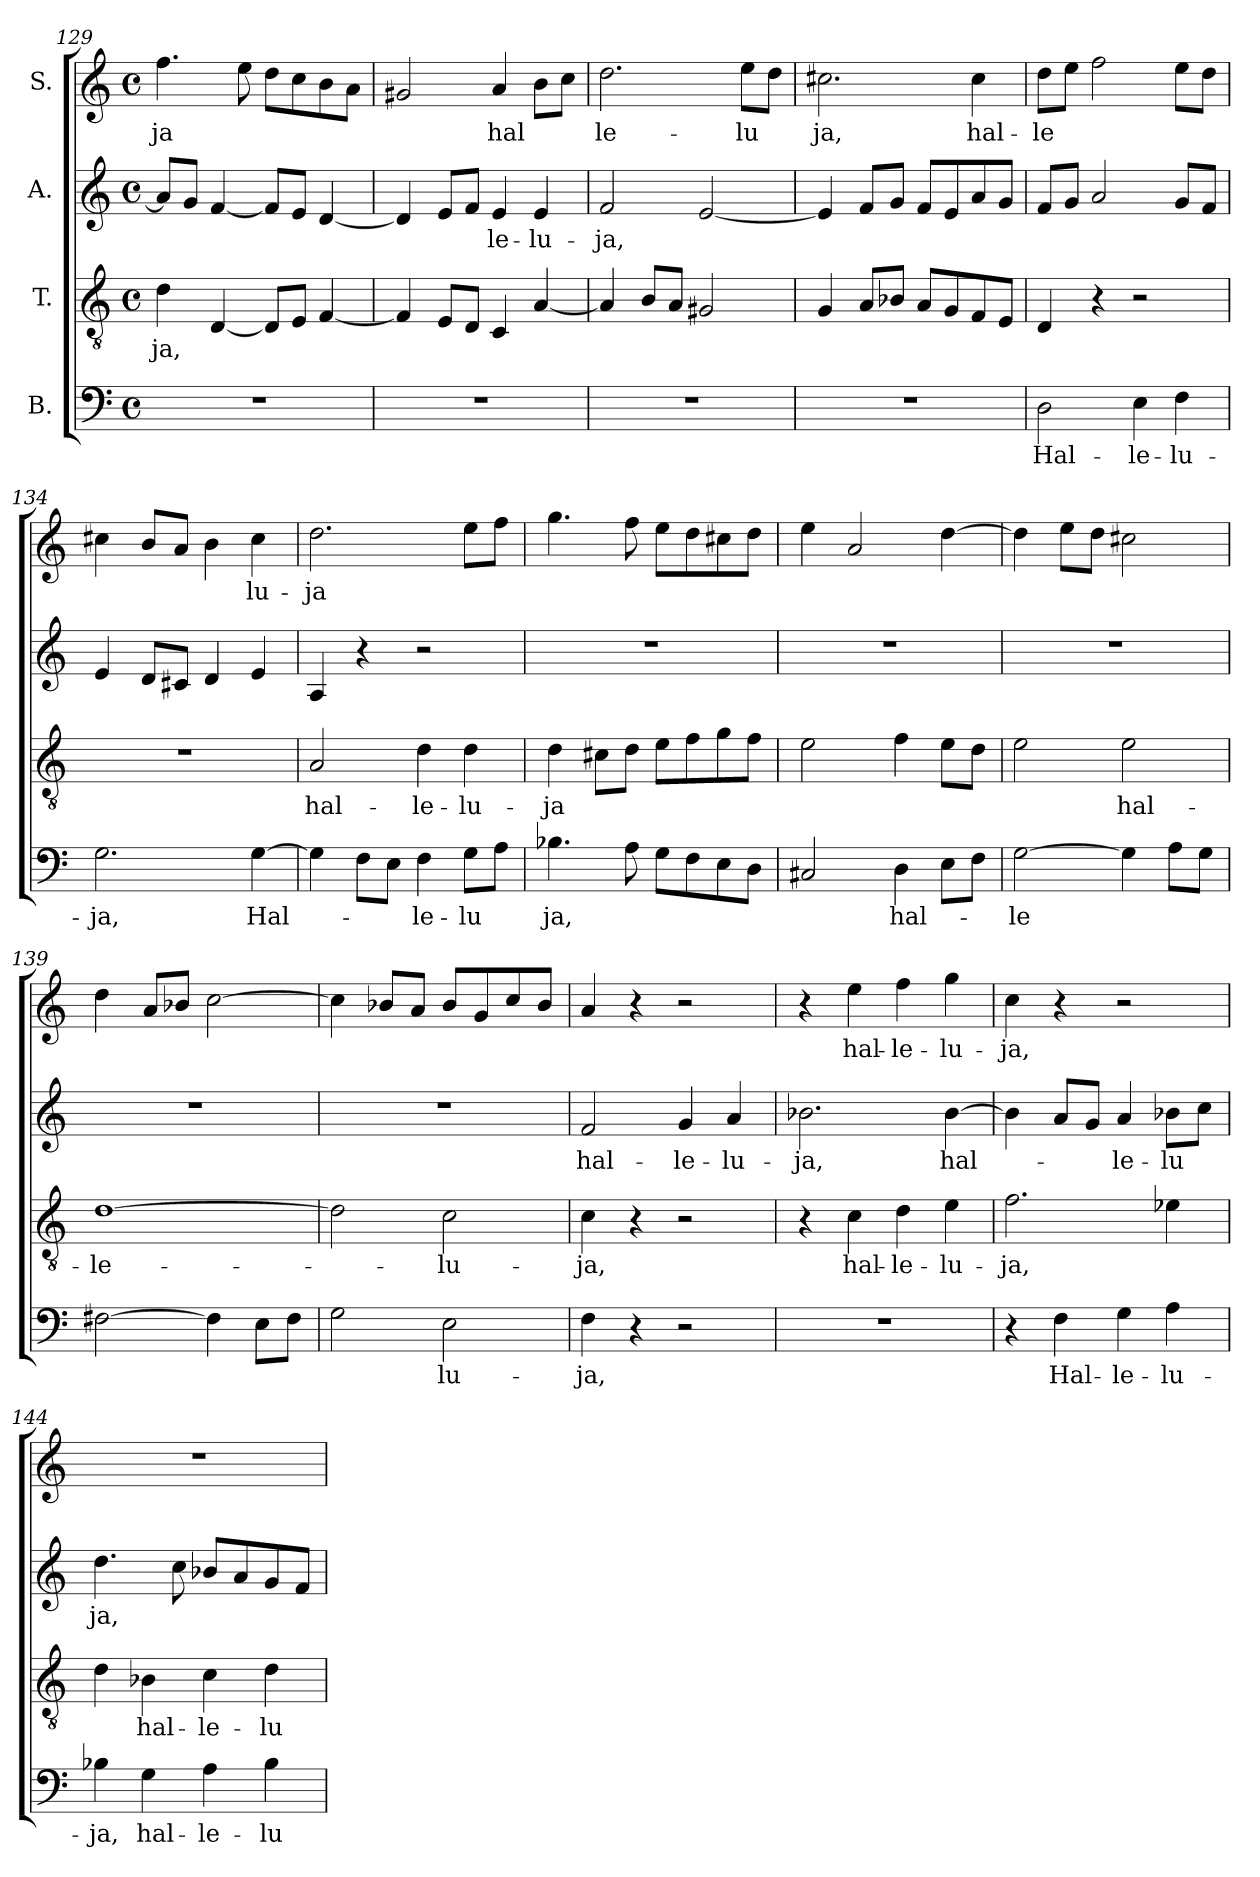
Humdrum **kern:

**kern	**text	**kern	**text	**kern	**text	**kern	**text
*part4	*part4	*part3	*part3	*part2	*part2	*part1	*part1
*staff4	*staff4	*staff3	*staff3	*staff2	*staff2	*staff1	*staff1
*I"B.	*	*I"T.	*	*I"A.	*	*I"S.	*
*clefF4	*	*clefGv2	*	*clefG2	*	*clefG2	*
*k[]	*	*k[]	*	*k[]	*	*k[]	*
*M4/4	*	*M4/4	*	*M4/4	*	*M4/4	*
*met(c)	*	*met(c)	*	*met(c)	*	*met(c)	*
=129	=129	=129	=129	=129	=129	=129	=129
!	!	!	!LO:LY:b	!	!	!	!LO:LY:b
1r	.	4d\	-ja,	8a/L]	.	4.ff\	ja
.	.	.	.	8g/J	.	.	.
.	.	[4D/	.	[4f/	.	.	.
.	.	.	.	.	.	8ee\	.
.	.	8D/L]	.	8f/L]	.	8dd\L	.
.	.	8E/J	.	8e/J	.	8cc\	.
.	.	[4F/	.	[4d/	.	8b\	.
.	.	.	.	.	.	8a\J	.
=130	=130	=130	=130	=130	=130	=130	=130
1r	.	4F/]	.	4d/]	.	2g#X/	.
.	.	8E/L	.	8e/L	.	.	.
.	.	8D/J	.	8f/J	.	.	.
!	!	!	!	!	!LO:LY:b	!	!LO:LY:b
.	.	4C/	.	4e/	le-	4a/	hal
!	!	!	!	!	!LO:LY:b	!	!
.	.	[4A/	.	4e/	-lu-	8b\L	.
.	.	.	.	.	.	8cc\J	.
=131	=131	=131	=131	=131	=131	=131	=131
!	!	!	!	!	!LO:LY:b	!	!LO:LY:b
1r	.	4A/]	.	2f/	-ja,	2.dd\	le-
.	.	8B/L	.	.	.	.	.
.	.	8A/J	.	.	.	.	.
.	.	2G#X/	.	[2e/	.	.	.
!	!	!	!	!	!	!	!LO:LY:b
.	.	.	.	.	.	8ee\L	-lu
.	.	.	.	.	.	8dd\J	.
=132	=132	=132	=132	=132	=132	=132	=132
!	!	!	!	!	!	!	!LO:LY:b
1r	.	4G/	.	4e/]	.	2.cc#X\	ja,
.	.	8A/L	.	8f/L	.	.	.
.	.	8B-X/J	.	8g/J	.	.	.
.	.	8A/L	.	8f/L	.	.	.
.	.	8G/	.	8e/	.	.	.
!	!	!	!	!	!	!	!LO:LY:b
.	.	8F/	.	8a/	.	4cc#\	hal-
.	.	8E/J	.	8g/J	.	.	.
!!LO:LB:g=z
=133	=133	=133	=133	=133	=133	=133	=133
!	!LO:LY:b	!	!	!	!	!	!LO:LY:b
2D\	Hal-	4D/	.	8f/L	.	8dd\L	-le
.	.	.	.	8g/J	.	8ee\J	.
.	.	4r	.	2a/	.	2ff\	.
!	!LO:LY:b	!	!	!	!	!	!
4E\	-le-	2r	.	.	.	.	.
!	!LO:LY:b	!	!	!	!	!	!
4F\	-lu-	.	.	8g/L	.	8ee\L	.
.	.	.	.	8f/J	.	8dd\J	.
=134	=134	=134	=134	=134	=134	=134	=134
!	!LO:LY:b	!	!	!	!	!	!
2.G\	-ja,	1r	.	4e/	.	4cc#X\	.
.	.	.	.	8d/L	.	8b/L	.
.	.	.	.	8c#X/J	.	8a/J	.
.	.	.	.	4d/	.	4b\	.
!	!LO:LY:b	!	!	!	!	!	!LO:LY:b
[4G\	Hal-	.	.	4e/	.	4cc#\	lu-
=135	=135	=135	=135	=135	=135	=135	=135
!	!	!	!LO:LY:b	!	!	!	!LO:LY:b
4G\]	.	2A/	hal-	4A/	.	2.dd\	-ja
8F\L	.	.	.	4r	.	.	.
8E\J	.	.	.	.	.	.	.
!	!LO:LY:b	!	!LO:LY:b	!	!	!	!
4F\	-le-	4d\	-le-	2r	.	.	.
!	!LO:LY:b	!	!LO:LY:b	!	!	!	!
8G\L	-lu	4d\	-lu-	.	.	8ee\L	.
8A\J	.	.	.	.	.	8ff\J	.
=136	=136	=136	=136	=136	=136	=136	=136
!	!LO:LY:b	!	!LO:LY:b	!	!	!	!
4.B-X\	ja,	4d\	-ja	1r	.	4.gg\	.
.	.	8c#X\L	.	.	.	.	.
8A\	.	8d\J	.	.	.	8ff\	.
8G\L	.	8e\L	.	.	.	8ee\L	.
8F\	.	8f\	.	.	.	8dd\	.
8E\	.	8g\	.	.	.	8cc#X\	.
8D\J	.	8f\J	.	.	.	8dd\J	.
=137	=137	=137	=137	=137	=137	=137	=137
2C#X/	.	2e\	.	1r	.	4ee\	.
.	.	.	.	.	.	2a/	.
!	!LO:LY:b	!	!	!	!	!	!
4D\	hal-	4f\	.	.	.	.	.
8E\L	.	8e\L	.	.	.	[4dd\	.
8F\J	.	8d\J	.	.	.	.	.
!!LO:LB:g=z
=138	=138	=138	=138	=138	=138	=138	=138
!	!LO:LY:b	!	!	!	!	!	!
[2G\	-le	2e\	.	1r	.	4dd\]	.
.	.	.	.	.	.	8ee\L	.
.	.	.	.	.	.	8dd\J	.
!	!	!	!LO:LY:b	!	!	!	!
4G\]	.	2e\	hal-	.	.	2cc#X\	.
8A\L	.	.	.	.	.	.	.
8G\J	.	.	.	.	.	.	.
=139	=139	=139	=139	=139	=139	=139	=139
!	!	!	!LO:LY:b	!	!	!	!
[2F#X\	.	[1d	-le-	1r	.	4dd\	.
.	.	.	.	.	.	8a/L	.
.	.	.	.	.	.	8b-X/J	.
4F#\]	.	.	.	.	.	[2cc\	.
8E\L	.	.	.	.	.	.	.
8F#\J	.	.	.	.	.	.	.
=140	=140	=140	=140	=140	=140	=140	=140
2G\	.	2d\]	.	1r	.	4cc\]	.
.	.	.	.	.	.	8b-X/L	.
.	.	.	.	.	.	8a/J	.
!	!LO:LY:b	!	!LO:LY:b	!	!	!	!
2E\	lu-	2c\	-lu-	.	.	8b-/L	.
.	.	.	.	.	.	8g/	.
.	.	.	.	.	.	8cc/	.
.	.	.	.	.	.	8b-/J	.
=141	=141	=141	=141	=141	=141	=141	=141
!	!LO:LY:b	!	!LO:LY:b	!	!LO:LY:b	!	!
4F\	-ja,	4c\	-ja,	2f/	hal-	4a/	.
4r	.	4r	.	.	.	4r	.
!	!	!	!	!	!LO:LY:b	!	!
2r	.	2r	.	4g/	-le-	2r	.
!	!	!	!	!	!LO:LY:b	!	!
.	.	.	.	4a/	-lu-	.	.
=142	=142	=142	=142	=142	=142	=142	=142
!	!	!	!	!	!LO:LY:b	!	!
1r	.	4r	.	2.b-X\	-ja,	4r	.
!	!	!	!LO:LY:b	!	!	!	!LO:LY:b
.	.	4c\	hal-	.	.	4ee\	hal-
!	!	!	!LO:LY:b	!	!	!	!LO:LY:b
.	.	4d\	-le-	.	.	4ff\	-le-
!	!	!	!LO:LY:b	!	!LO:LY:b	!	!LO:LY:b
.	.	4e\	-lu-	[4b-\	hal-	4gg\	-lu-
!!LO:LB:g=z
=143	=143	=143	=143	=143	=143	=143	=143
!	!	!	!LO:LY:b	!	!	!	!LO:LY:b
4r	.	2.f\	-ja,	4b-\]	.	4cc\	-ja,
!	!LO:LY:b	!	!	!	!	!	!
4F\	Hal-	.	.	8a/L	.	4r	.
.	.	.	.	8g/J	.	.	.
!	!LO:LY:b	!	!	!	!LO:LY:b	!	!
4G\	-le-	.	.	4a/	-le-	2r	.
!	!LO:LY:b	!	!	!	!LO:LY:b	!	!
4A\	-lu-	4e-X\	.	8b-X\L	-lu	.	.
.	.	.	.	8cc\J	.	.	.
=144	=144	=144	=144	=144	=144	=144	=144
!	!LO:LY:b	!	!	!	!LO:LY:b	!	!
4B-X\	-ja,	4d\	.	4.dd\	ja,	1r	.
!	!LO:LY:b	!	!LO:LY:b	!	!	!	!
4G\	hal-	4B-X\	hal-	.	.	.	.
.	.	.	.	8cc\	.	.	.
!	!LO:LY:b	!	!LO:LY:b	!	!	!	!
4A\	-le-	4c\	-le-	8b-X/L	.	.	.
.	.	.	.	8a/	.	.	.
!	!LO:LY:b	!	!LO:LY:b	!	!	!	!
4B-\	-lu-	4d\	-lu-	8g/	.	.	.
.	.	.	.	8f/J	.	.	.
=	=	=	=	=	=	=	=
*-	*-	*-	*-	*-	*-	*-	*-
